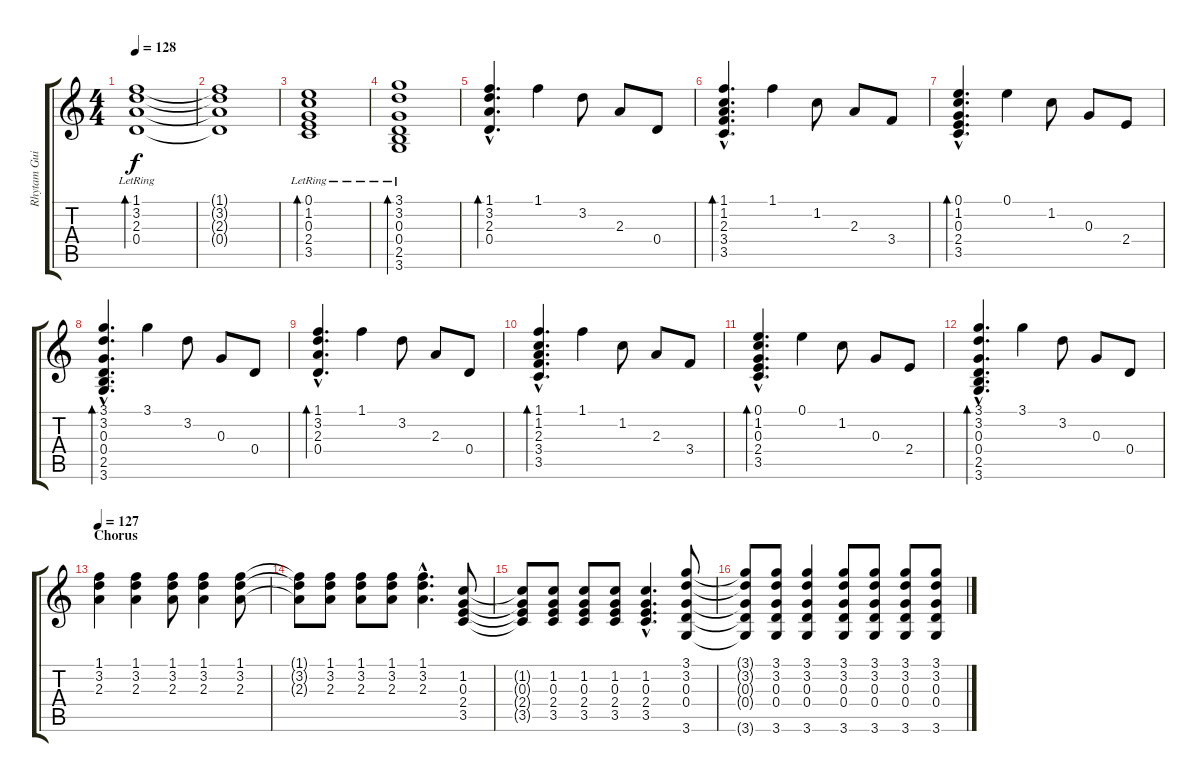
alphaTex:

\track ("Rhytam Guitar" "Rhytam Gui") {instrument electricguitarclean}
\staff {score tabs}
\tuning (E4 B3 G3 D3 A2 E2) {hide}
\ts (4 4)
\tempo 128
\clef g2
\ks c
(1.1{lr} 3.2{lr} 2.3{lr} 0.4{lr}).1{bd 480 dy f} |
(1.1{t} 3.2{t} 2.3{t} 0.4{t}).1 |
(0.1{lr} 1.2{lr} 0.3{lr} 2.4{lr} 3.5{lr}).1{bd 480} |
(3.1{lr} 3.2{lr} 0.3{lr} 0.4{lr} 2.5{lr} 3.6{lr}).1{bd 480} |
(1.1{hac} 3.2{hac} 2.3{hac} 0.4{hac}).4{d bd 480} 1.1.4 3.2.8 2.3.8 0.4.8 |
(1.1{hac} 1.2{hac} 2.3{hac} 3.4{hac} 3.5{hac}).4{d bd 480} 1.1.4 1.2.8 2.3.8 3.4.8 |
(0.1{hac} 1.2{hac} 0.3{hac} 2.4{hac} 3.5{hac}).4{d bd 480} 0.1.4 1.2.8 0.3.8 2.4.8 |
(3.1{hac} 3.2{hac} 0.3{hac} 0.4{hac} 2.5{hac} 3.6{hac}).4{d bd 480} 3.1.4 3.2.8 0.3.8 0.4.8 |
(1.1{hac} 3.2{hac} 2.3{hac} 0.4{hac}).4{d bd 480} 1.1.4 3.2.8 2.3.8 0.4.8 |
(1.1{hac} 1.2{hac} 2.3{hac} 3.4{hac} 3.5{hac}).4{d bd 480} 1.1.4 1.2.8 2.3.8 3.4.8 |
(0.1{hac} 1.2{hac} 0.3{hac} 2.4{hac} 3.5{hac}).4{d bd 480} 0.1.4 1.2.8 0.3.8 2.4.8 |
(3.1{hac} 3.2{hac} 0.3{hac} 0.4{hac} 2.5{hac} 3.6{hac}).4{d bd 480} 3.1.4 3.2.8 0.3.8 0.4.8 |
\section ("" "Chorus")
\tempo 127
(1.1 3.2 2.3).4{volume 10 instrument overdrivenguitar} (1.1 3.2 2.3).4 (1.1 3.2 2.3).8 (1.1 3.2 2.3).4 (1.1 3.2 2.3).8 |
(1.1{t} 3.2{t} 2.3{t}).8 (1.1 3.2 2.3).8 (1.1 3.2 2.3).8 (1.1 3.2 2.3).8 (1.1{hac} 3.2{hac} 2.3{hac}).4{d} (1.2 0.3 2.4 3.5).8 |
(1.2{t} 0.3{t} 2.4{t} 3.5{t}).8 (1.2 0.3 2.4 3.5).8 (1.2 0.3 2.4 3.5).8 (1.2 0.3 2.4 3.5).8 (1.2{hac} 0.3{hac} 2.4{hac} 3.5{hac}).4{d} (3.1 3.2 0.3 0.4 3.6).8 |
(3.1{t} 3.2{t} 0.3{t} 0.4{t} 3.6{t}).8 (3.1 3.2 0.3 0.4 3.6).8 (3.1 3.2 0.3 0.4 3.6).4 (3.1 3.2 0.3 0.4 3.6).8 (3.1 3.2 0.3 0.4 3.6).8 (3.1 3.2 0.3 0.4 3.6).8 (3.1 3.2 0.3 0.4 3.6).8
